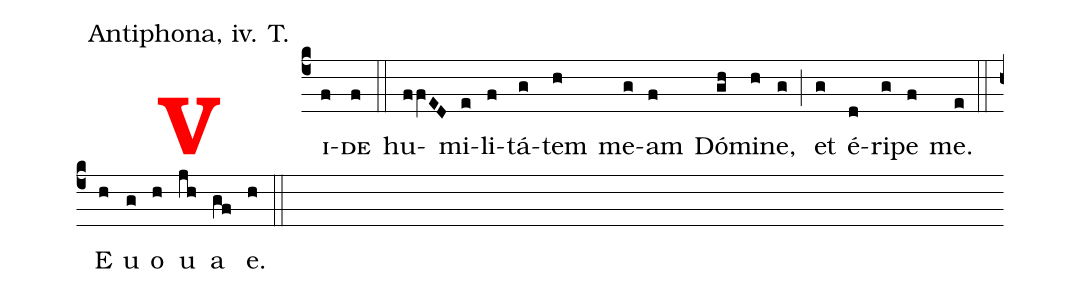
office-part: Antiphona, iv. T.;
%%
<v>\bf\textcolor{red}{V}</v><v>\sc{i}</v>(c4f)<v>\sc{de}</v>(f) (::) hu(ffVED)mi(e)li(f)tá(g)tem(h) me(g)am(f) Dó(gh)mi(h)ne,(g) (;) et(g) é(d)ri(g)pe(f) me.(e) (::) E(h) u(g) o(h) u(jh) a(gf) e.(h) (::)
